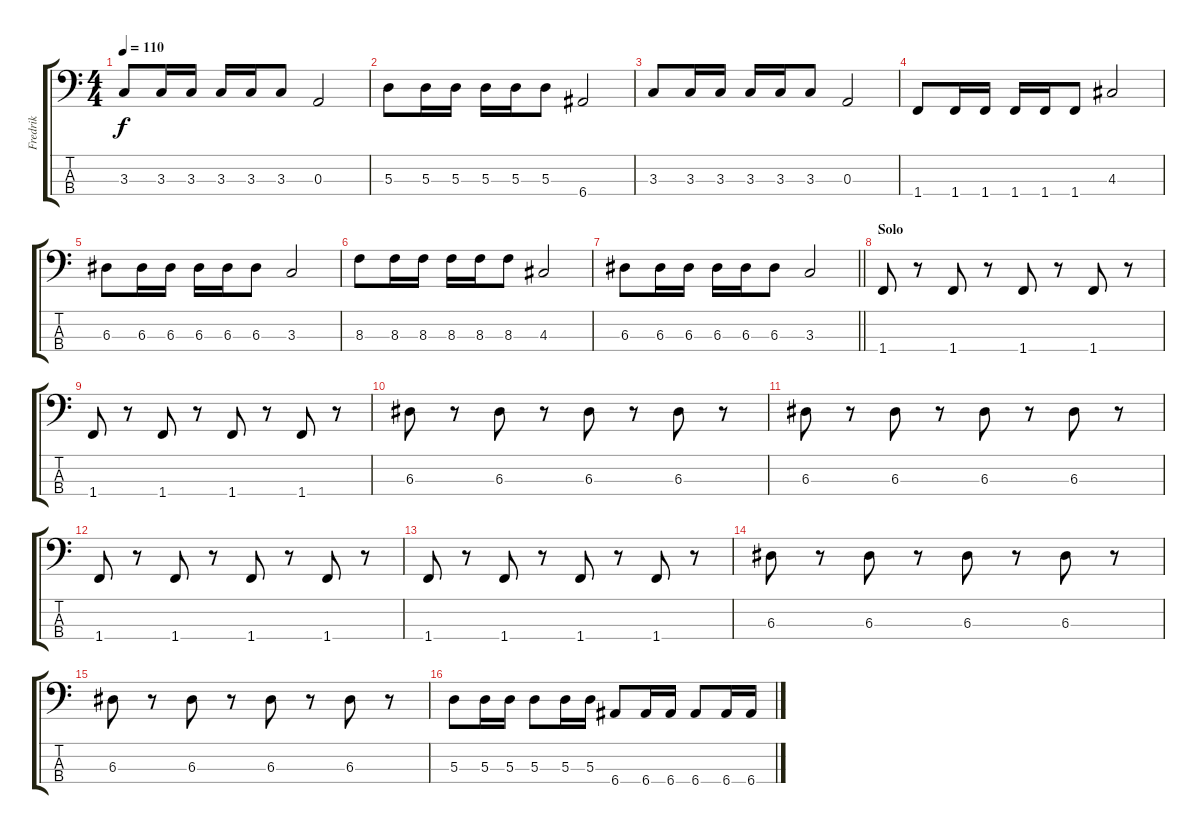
\track ("Fredrik" "Fredrik") {instrument electricbassfinger}
\staff {score tabs}
\tuning (G2 D2 A1 E1) {hide}
\ts (4 4)
\tempo 110
\clef f4
\ks c
3.3.8{dy f} 3.3.16 3.3.16 3.3.16 3.3.16 3.3.8 0.3.2 |
5.3.8 5.3.16 5.3.16 5.3.16 5.3.16 5.3.8 6.4.2 |
3.3.8 3.3.16 3.3.16 3.3.16 3.3.16 3.3.8 0.3.2 |
1.4.8 1.4.16 1.4.16 1.4.16 1.4.16 1.4.8 4.3.2 |
6.3.8 6.3.16 6.3.16 6.3.16 6.3.16 6.3.8 3.3.2 |
8.3.8 8.3.16 8.3.16 8.3.16 8.3.16 8.3.8 4.3.2 |
\barLineRight lightlight
6.3.8 6.3.16 6.3.16 6.3.16 6.3.16 6.3.8 3.3.2 |
\section ("" "Solo")
1.4.8 r.8 1.4.8 r.8 1.4.8 r.8 1.4.8 r.8 |
1.4.8 r.8 1.4.8 r.8 1.4.8 r.8 1.4.8 r.8 |
6.3.8 r.8 6.3.8 r.8 6.3.8 r.8 6.3.8 r.8 |
6.3.8 r.8 6.3.8 r.8 6.3.8 r.8 6.3.8 r.8 |
1.4.8 r.8 1.4.8 r.8 1.4.8 r.8 1.4.8 r.8 |
1.4.8 r.8 1.4.8 r.8 1.4.8 r.8 1.4.8 r.8 |
6.3.8 r.8 6.3.8 r.8 6.3.8 r.8 6.3.8 r.8 |
6.3.8 r.8 6.3.8 r.8 6.3.8 r.8 6.3.8 r.8 |
5.3.8 5.3.16 5.3.16 5.3.8 5.3.16 5.3.16 6.4.8 6.4.16 6.4.16 6.4.8 6.4.16 6.4.16
